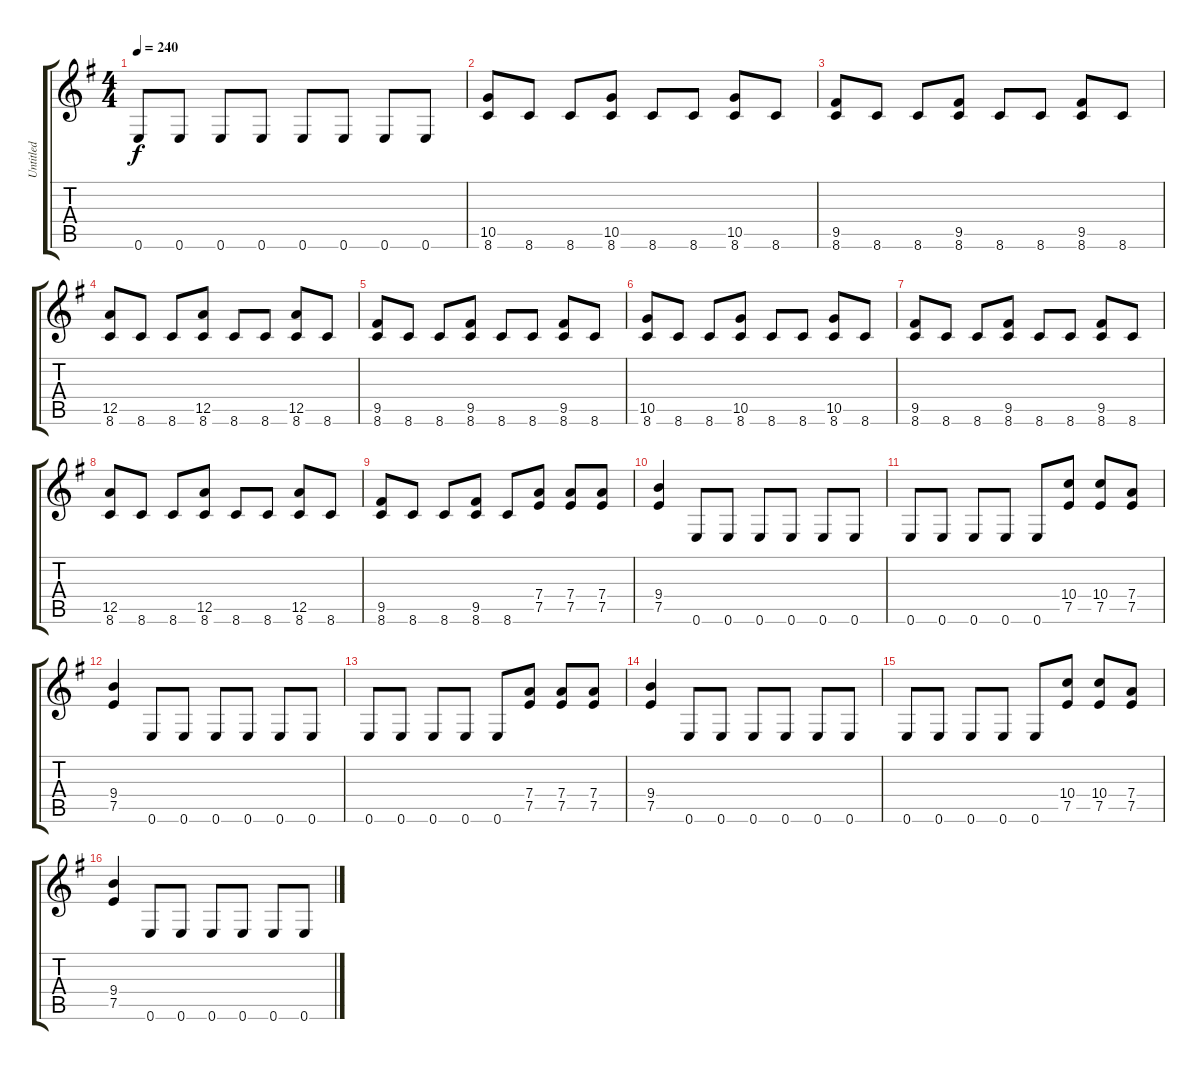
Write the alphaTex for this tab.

\track ("Untitled" "Untitled") {instrument distortionguitar}
\staff {score tabs}
\tuning (E4 B3 G3 D3 A2 E2) {hide}
\ts (4 4)
\tempo 240
\clef g2
\ks g
0.6.8{dy f} 0.6.8 0.6.8 0.6.8 0.6.8 0.6.8 0.6.8 0.6.8 |
(10.5 8.6).8 8.6.8 8.6.8 (10.5 8.6).8 8.6.8 8.6.8 (10.5 8.6).8 8.6.8 |
(9.5 8.6).8 8.6.8 8.6.8 (9.5 8.6).8 8.6.8 8.6.8 (9.5 8.6).8 8.6.8 |
(12.5 8.6).8 8.6.8 8.6.8 (12.5 8.6).8 8.6.8 8.6.8 (12.5 8.6).8 8.6.8 |
(9.5 8.6).8 8.6.8 8.6.8 (9.5 8.6).8 8.6.8 8.6.8 (9.5 8.6).8 8.6.8 |
(10.5 8.6).8 8.6.8 8.6.8 (10.5 8.6).8 8.6.8 8.6.8 (10.5 8.6).8 8.6.8 |
(9.5 8.6).8 8.6.8 8.6.8 (9.5 8.6).8 8.6.8 8.6.8 (9.5 8.6).8 8.6.8 |
(12.5 8.6).8 8.6.8 8.6.8 (12.5 8.6).8 8.6.8 8.6.8 (12.5 8.6).8 8.6.8 |
(9.5 8.6).8 8.6.8 8.6.8 (9.5 8.6).8 8.6.8 (7.4 7.5).8 (7.4 7.5).8 (7.4 7.5).8 |
(9.4 7.5).4 0.6.8 0.6.8 0.6.8 0.6.8 0.6.8 0.6.8 |
0.6.8 0.6.8 0.6.8 0.6.8 0.6.8 (10.4 7.5).8 (10.4 7.5).8 (7.4 7.5).8 |
(9.4 7.5).4 0.6.8 0.6.8 0.6.8 0.6.8 0.6.8 0.6.8 |
0.6.8 0.6.8 0.6.8 0.6.8 0.6.8 (7.4 7.5).8 (7.4 7.5).8 (7.4 7.5).8 |
(9.4 7.5).4 0.6.8 0.6.8 0.6.8 0.6.8 0.6.8 0.6.8 |
0.6.8 0.6.8 0.6.8 0.6.8 0.6.8 (10.4 7.5).8 (10.4 7.5).8 (7.4 7.5).8 |
(9.4 7.5).4 0.6.8 0.6.8 0.6.8 0.6.8 0.6.8 0.6.8
